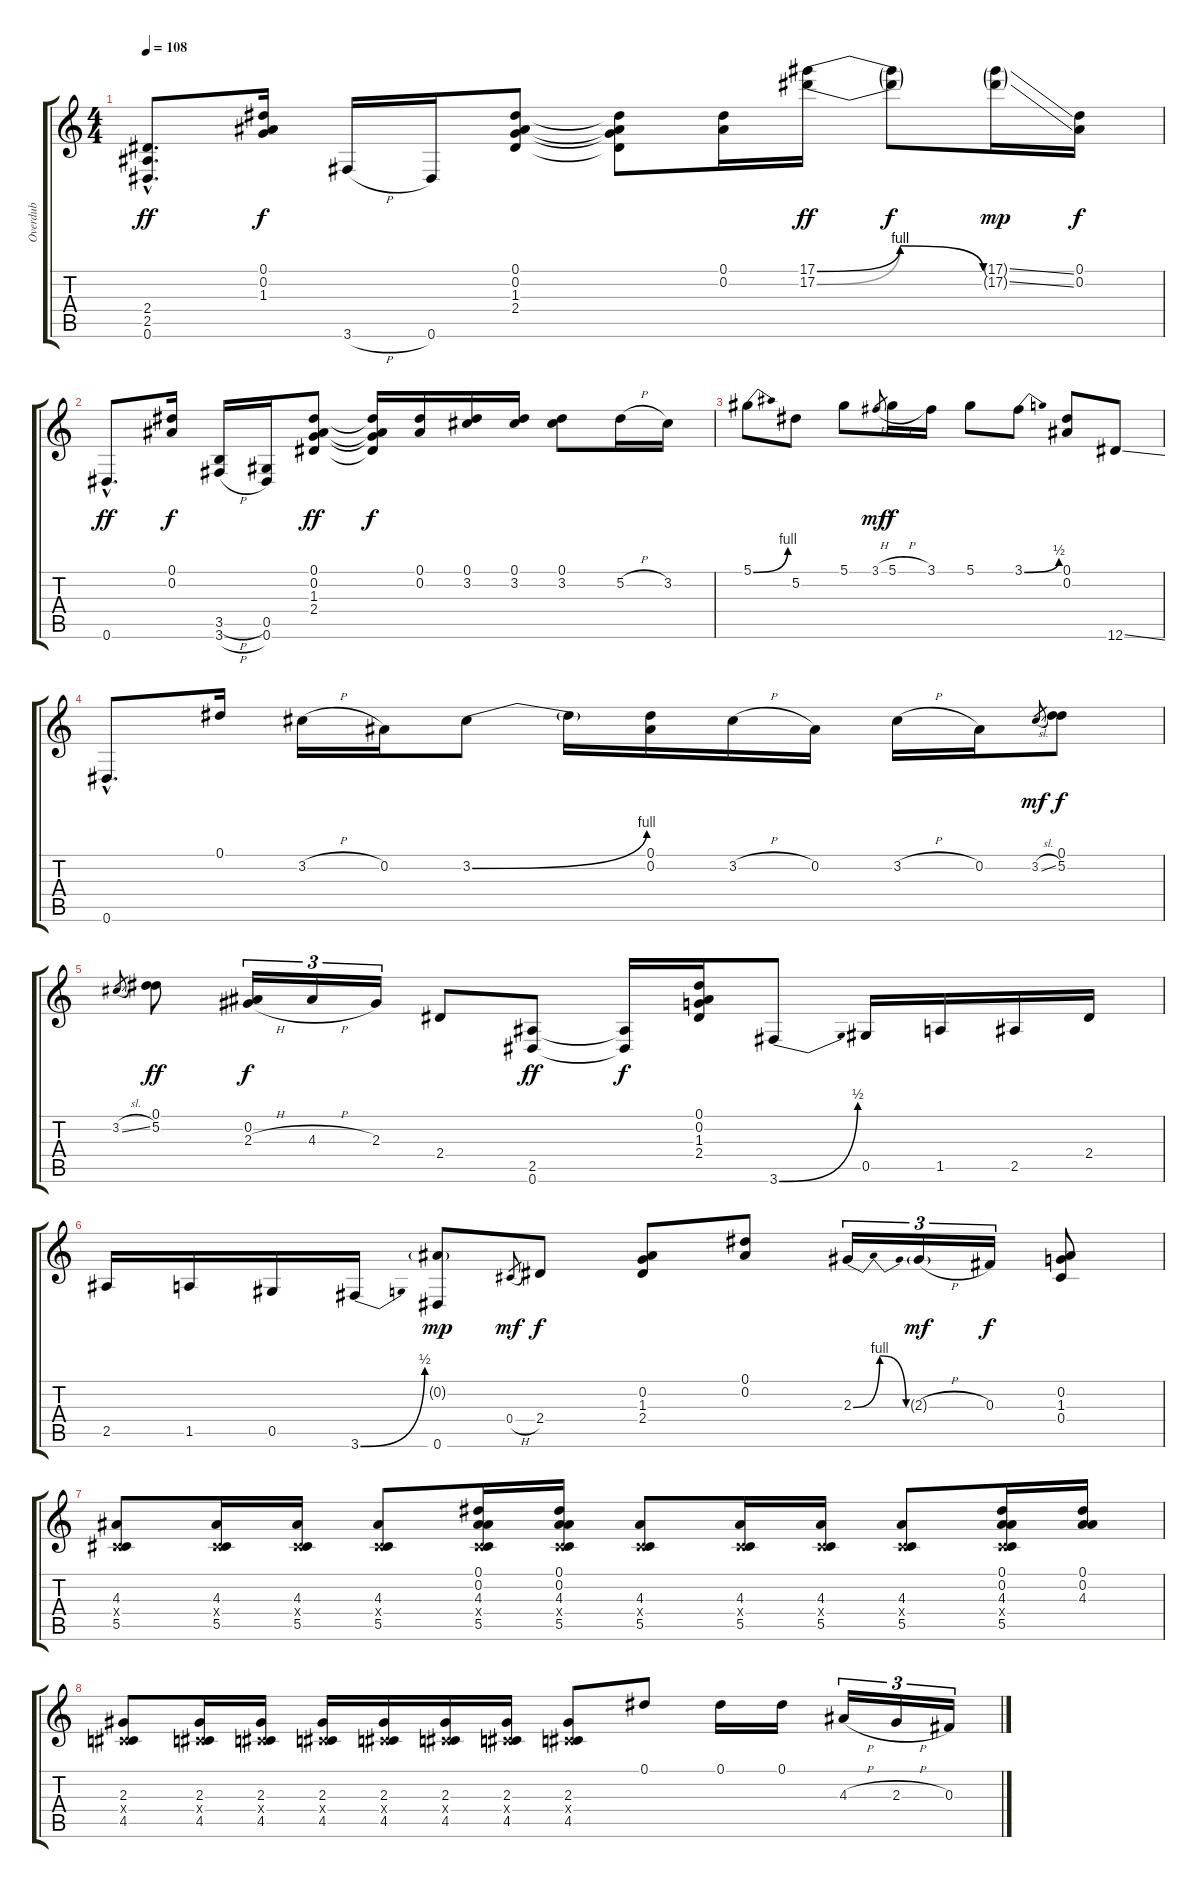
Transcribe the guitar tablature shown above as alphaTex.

\track ("Overdub" "Overdub") {instrument fretlessbass}
\staff {score tabs}
\tuning (Eb4 Bb3 Gb3 Db3 Ab2 Eb2) {hide}
\ts (4 4)
\tempo 108
\clef g2
\ks c
(2.4{hac} 2.5{hac} 0.6{hac}).8{d dy ff} (0.1 0.2 1.3).16{dy f} 3.6{h}.16 0.6.16 (0.1 0.2 1.3 2.4).8 (0.1{t} 0.2{t} 1.3{t} 2.4{t}).8 (0.1 0.2).16 (17.1{be (bendrelease 0 0 20 4 50 4 60 0)} 17.2{be (bendrelease 0 0 20 4 50 4 60 0)}).16{dy ff} (17.1{t} 17.2{t}).8{dy f} (17.1{ss g} 17.2{ss g}).16{dy mp} (0.1 0.2).16{dy f} |
0.6{hac}.8{d dy ff} (0.1 0.2).16{dy f} (3.5{h} 3.6{h}).16 (0.5 0.6).16 (0.1 0.2 1.3 2.4).8{dy ff} (0.1{t} 0.2{t} 1.3{t} 2.4{t}).16{dy f} (0.1 0.2).16 (0.1 3.2).16 (0.1 3.2).16 (0.1 3.2).8 5.2{h}.16 3.2.16 |
5.1{be (bend 0 0 60 4)}.8 5.2.8 5.1.8 3.1{h}.8{gr dy mf} 5.1{h}.16{dy f} 3.1.16 5.1.8 3.1{be (bend 0 0 60 2)}.8 (0.1 0.2).8 12.6{ss}.8 |
0.6{hac}.8{d} 0.1.16 3.2{h}.16 0.2.16 3.2{be (bend 0 0 60 4)}.8 3.2{t}.16 (0.1 0.2).16 3.2{h}.16 0.2.16 3.2{h}.16 0.2.16 3.2{sl}.8{gr dy mf} (0.1 5.2).8{dy f} |
3.2{sl}.8{gr} (0.1 5.2).8{dy ff} (0.2 2.3{h}).16{tu (3 2) dy f} 4.3{h}.16{tu (3 2)} 2.3.16{tu (3 2)} 2.4.8 (2.5 0.6).8{dy ff} (2.5{t} 0.6{t}).16{dy f} (0.1 0.2 1.3 2.4).16 3.6{be (bend 0 0 60 2)}.8 0.5.16 1.5.16 2.5.16 2.4.16 |
2.5.16 1.5.16 0.5.16 3.6{be (bend 0 0 60 2)}.16 (0.2{g} 0.6).8{dy mp} 0.4{h}.8{gr dy mf} 2.4.8{dy f} (0.2 1.3 2.4).8 (0.1 0.2).8 2.3{be (bendrelease 0 0 15 4 30 4 60 0)}.16{tu (3 2)} 2.3{h g}.16{tu (3 2) dy mf} 0.3.16{tu (3 2) dy f} (0.2 1.3 0.4).8 |
(4.3 0.4{x} 5.5).8 (4.3 0.4{x} 5.5).16 (4.3 0.4{x} 5.5).16 (4.3 0.4{x} 5.5).8 (0.1 0.2 4.3 0.4{x} 5.5).16 (0.1 0.2 4.3 0.4{x} 5.5).16 (4.3 0.4{x} 5.5).8 (4.3 0.4{x} 5.5).16 (4.3 0.4{x} 5.5).16 (4.3 0.4{x} 5.5).8 (0.1 0.2 4.3 0.4{x} 5.5).16 (0.1 0.2 4.3).16 |
(2.3 0.4{x} 4.5).8 (2.3 0.4{x} 4.5).16 (2.3 0.4{x} 4.5).16 (2.3 0.4{x} 4.5).16 (2.3 0.4{x} 4.5).16 (2.3 0.4{x} 4.5).16 (2.3 0.4{x} 4.5).16 (2.3 0.4{x} 4.5).8 0.1.8 0.1.16 0.1.16 4.3{h}.16{tu (3 2)} 2.3{h}.16{tu (3 2)} 0.3.16{tu (3 2)}
